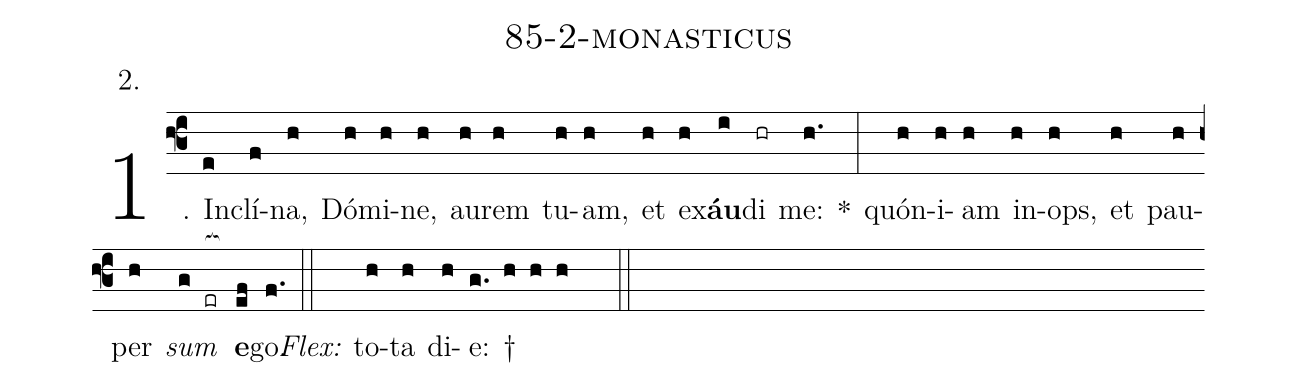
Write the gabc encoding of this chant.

name: 85-2-monasticus;
annotation: 2.;
%%
(f3)1. In(e)clí(f)na,(h) Dó(h)mi(h)ne,(h) au(h)rem(h) tu(h)am,(h) et(h) ex(h)<b>áu</b>(i)di(hr) me:(h.) *(:) quón(h)i(h)am(h) in(h)ops,(h) et(h) pau(h)per(h) <i>sum</i>(g er[ocb:1{]) <b>e</b>(ef[ocb:0}])go.(f.) (::)
<i>Flex:</i>()  to(h)ta(h) di(h)e: †(g. h h h  ::)
